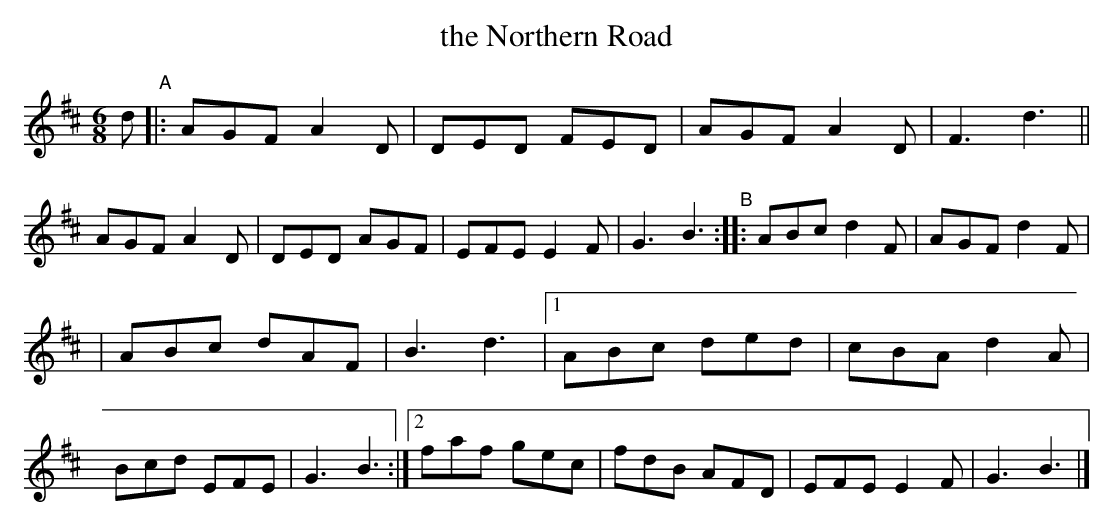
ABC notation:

X:1
T: the Northern Road
M: 6/8
L: 1/8
K: D
d \
"^A"|: AGF A2D | DED FED | AGF A2D | F3 d3 || AGF A2D | DED AGF | EFE E2F | G3 B3 "^B":: ABc d2F | AGF d2F |
| ABc dAF | B3 d3 |[1 ABc ded | cBA d2A | Bcd EFE | G3 B3 :|[2 faf gec | fdB AFD | EFE E2F | G3 B3 |]
